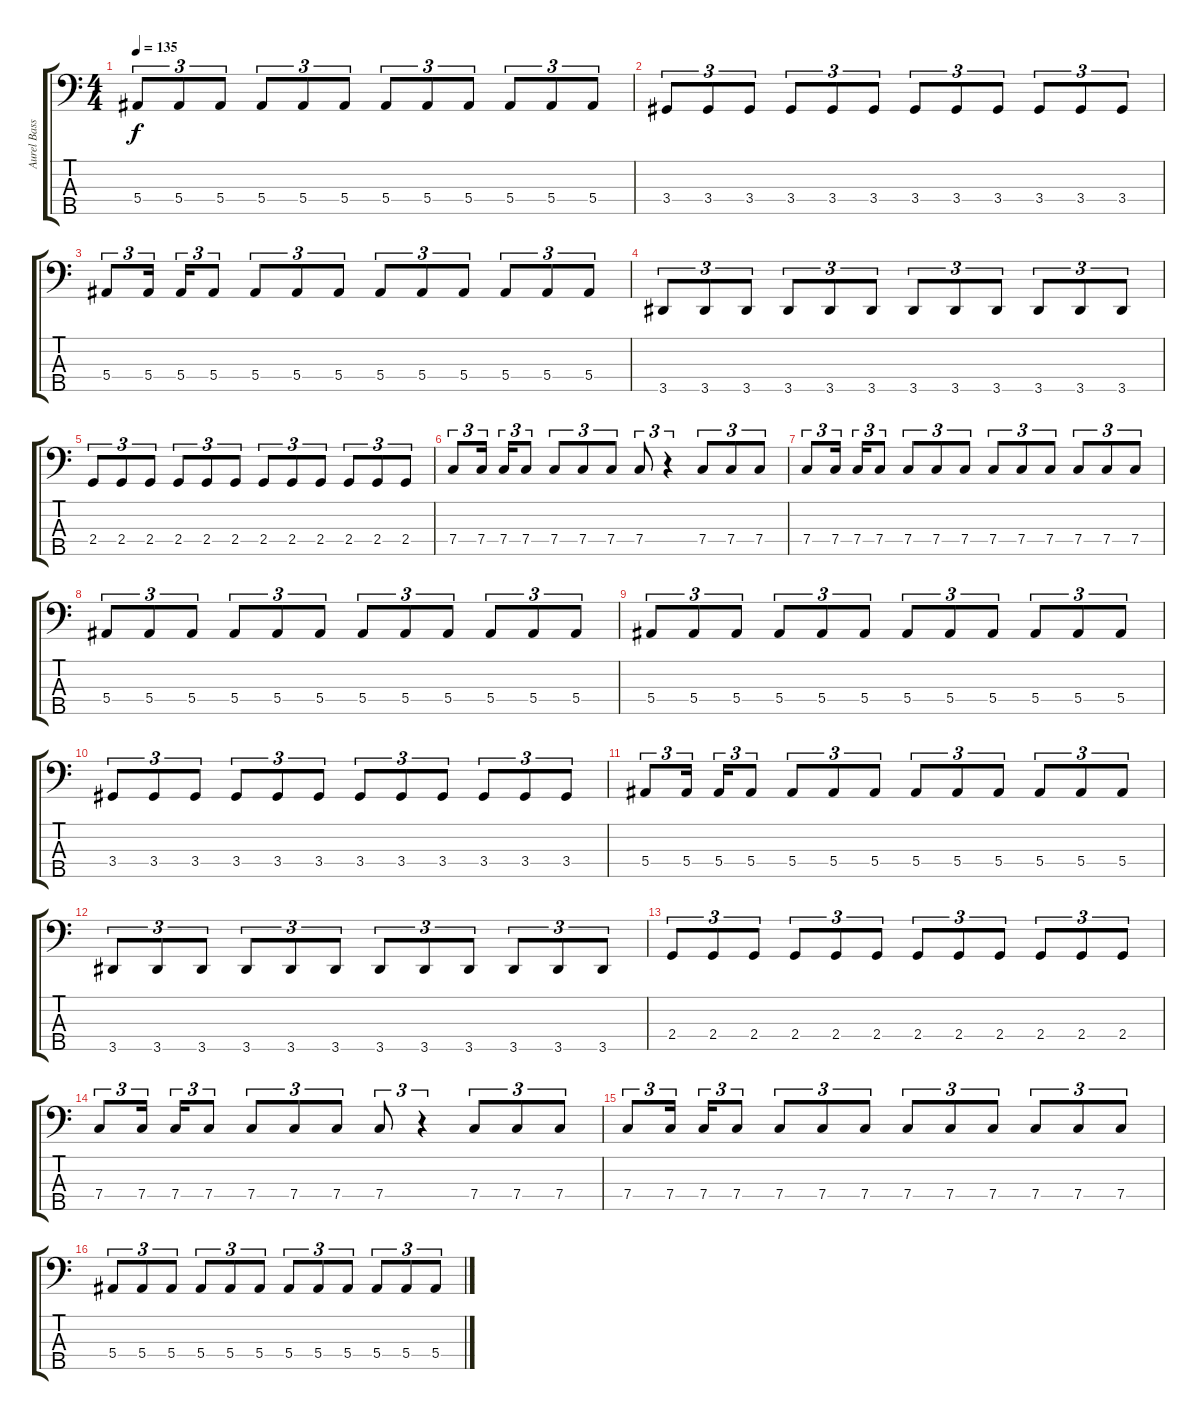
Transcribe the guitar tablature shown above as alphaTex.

\track ("Aurel Bass" "Aurel Bass") {instrument electricbassfinger}
\staff {score tabs}
\tuning (Ab2 Eb2 Bb1 F1 C1) {hide}
\ts (4 4)
\tempo 135
\clef f4
\ks c
5.4.8{tu (3 2) dy f} 5.4.8{tu (3 2)} 5.4.8{tu (3 2)} 5.4.8{tu (3 2)} 5.4.8{tu (3 2)} 5.4.8{tu (3 2)} 5.4.8{tu (3 2)} 5.4.8{tu (3 2)} 5.4.8{tu (3 2)} 5.4.8{tu (3 2)} 5.4.8{tu (3 2)} 5.4.8{tu (3 2)} |
3.4.8{tu (3 2)} 3.4.8{tu (3 2)} 3.4.8{tu (3 2)} 3.4.8{tu (3 2)} 3.4.8{tu (3 2)} 3.4.8{tu (3 2)} 3.4.8{tu (3 2)} 3.4.8{tu (3 2)} 3.4.8{tu (3 2)} 3.4.8{tu (3 2)} 3.4.8{tu (3 2)} 3.4.8{tu (3 2)} |
5.4.8{tu (3 2)} 5.4.16{tu (3 2)} 5.4.16{tu (3 2)} 5.4.8{tu (3 2)} 5.4.8{tu (3 2)} 5.4.8{tu (3 2)} 5.4.8{tu (3 2)} 5.4.8{tu (3 2)} 5.4.8{tu (3 2)} 5.4.8{tu (3 2)} 5.4.8{tu (3 2)} 5.4.8{tu (3 2)} 5.4.8{tu (3 2)} |
3.5.8{tu (3 2)} 3.5.8{tu (3 2)} 3.5.8{tu (3 2)} 3.5.8{tu (3 2)} 3.5.8{tu (3 2)} 3.5.8{tu (3 2)} 3.5.8{tu (3 2)} 3.5.8{tu (3 2)} 3.5.8{tu (3 2)} 3.5.8{tu (3 2)} 3.5.8{tu (3 2)} 3.5.8{tu (3 2)} |
2.4.8{tu (3 2)} 2.4.8{tu (3 2)} 2.4.8{tu (3 2)} 2.4.8{tu (3 2)} 2.4.8{tu (3 2)} 2.4.8{tu (3 2)} 2.4.8{tu (3 2)} 2.4.8{tu (3 2)} 2.4.8{tu (3 2)} 2.4.8{tu (3 2)} 2.4.8{tu (3 2)} 2.4.8{tu (3 2)} |
7.4.8{tu (3 2)} 7.4.16{tu (3 2)} 7.4.16{tu (3 2)} 7.4.8{tu (3 2)} 7.4.8{tu (3 2)} 7.4.8{tu (3 2)} 7.4.8{tu (3 2)} 7.4.8{tu (3 2)} r.4{tu (3 2)} 7.4.8{tu (3 2)} 7.4.8{tu (3 2)} 7.4.8{tu (3 2)} |
7.4.8{tu (3 2)} 7.4.16{tu (3 2)} 7.4.16{tu (3 2)} 7.4.8{tu (3 2)} 7.4.8{tu (3 2)} 7.4.8{tu (3 2)} 7.4.8{tu (3 2)} 7.4.8{tu (3 2)} 7.4.8{tu (3 2)} 7.4.8{tu (3 2)} 7.4.8{tu (3 2)} 7.4.8{tu (3 2)} 7.4.8{tu (3 2)} |
5.4.8{tu (3 2)} 5.4.8{tu (3 2)} 5.4.8{tu (3 2)} 5.4.8{tu (3 2)} 5.4.8{tu (3 2)} 5.4.8{tu (3 2)} 5.4.8{tu (3 2)} 5.4.8{tu (3 2)} 5.4.8{tu (3 2)} 5.4.8{tu (3 2)} 5.4.8{tu (3 2)} 5.4.8{tu (3 2)} |
5.4.8{tu (3 2)} 5.4.8{tu (3 2)} 5.4.8{tu (3 2)} 5.4.8{tu (3 2)} 5.4.8{tu (3 2)} 5.4.8{tu (3 2)} 5.4.8{tu (3 2)} 5.4.8{tu (3 2)} 5.4.8{tu (3 2)} 5.4.8{tu (3 2)} 5.4.8{tu (3 2)} 5.4.8{tu (3 2)} |
3.4.8{tu (3 2)} 3.4.8{tu (3 2)} 3.4.8{tu (3 2)} 3.4.8{tu (3 2)} 3.4.8{tu (3 2)} 3.4.8{tu (3 2)} 3.4.8{tu (3 2)} 3.4.8{tu (3 2)} 3.4.8{tu (3 2)} 3.4.8{tu (3 2)} 3.4.8{tu (3 2)} 3.4.8{tu (3 2)} |
5.4.8{tu (3 2)} 5.4.16{tu (3 2)} 5.4.16{tu (3 2)} 5.4.8{tu (3 2)} 5.4.8{tu (3 2)} 5.4.8{tu (3 2)} 5.4.8{tu (3 2)} 5.4.8{tu (3 2)} 5.4.8{tu (3 2)} 5.4.8{tu (3 2)} 5.4.8{tu (3 2)} 5.4.8{tu (3 2)} 5.4.8{tu (3 2)} |
3.5.8{tu (3 2)} 3.5.8{tu (3 2)} 3.5.8{tu (3 2)} 3.5.8{tu (3 2)} 3.5.8{tu (3 2)} 3.5.8{tu (3 2)} 3.5.8{tu (3 2)} 3.5.8{tu (3 2)} 3.5.8{tu (3 2)} 3.5.8{tu (3 2)} 3.5.8{tu (3 2)} 3.5.8{tu (3 2)} |
2.4.8{tu (3 2)} 2.4.8{tu (3 2)} 2.4.8{tu (3 2)} 2.4.8{tu (3 2)} 2.4.8{tu (3 2)} 2.4.8{tu (3 2)} 2.4.8{tu (3 2)} 2.4.8{tu (3 2)} 2.4.8{tu (3 2)} 2.4.8{tu (3 2)} 2.4.8{tu (3 2)} 2.4.8{tu (3 2)} |
7.4.8{tu (3 2)} 7.4.16{tu (3 2)} 7.4.16{tu (3 2)} 7.4.8{tu (3 2)} 7.4.8{tu (3 2)} 7.4.8{tu (3 2)} 7.4.8{tu (3 2)} 7.4.8{tu (3 2)} r.4{tu (3 2)} 7.4.8{tu (3 2)} 7.4.8{tu (3 2)} 7.4.8{tu (3 2)} |
7.4.8{tu (3 2)} 7.4.16{tu (3 2)} 7.4.16{tu (3 2)} 7.4.8{tu (3 2)} 7.4.8{tu (3 2)} 7.4.8{tu (3 2)} 7.4.8{tu (3 2)} 7.4.8{tu (3 2)} 7.4.8{tu (3 2)} 7.4.8{tu (3 2)} 7.4.8{tu (3 2)} 7.4.8{tu (3 2)} 7.4.8{tu (3 2)} |
5.4.8{tu (3 2)} 5.4.8{tu (3 2)} 5.4.8{tu (3 2)} 5.4.8{tu (3 2)} 5.4.8{tu (3 2)} 5.4.8{tu (3 2)} 5.4.8{tu (3 2)} 5.4.8{tu (3 2)} 5.4.8{tu (3 2)} 5.4.8{tu (3 2)} 5.4.8{tu (3 2)} 5.4.8{tu (3 2)}
